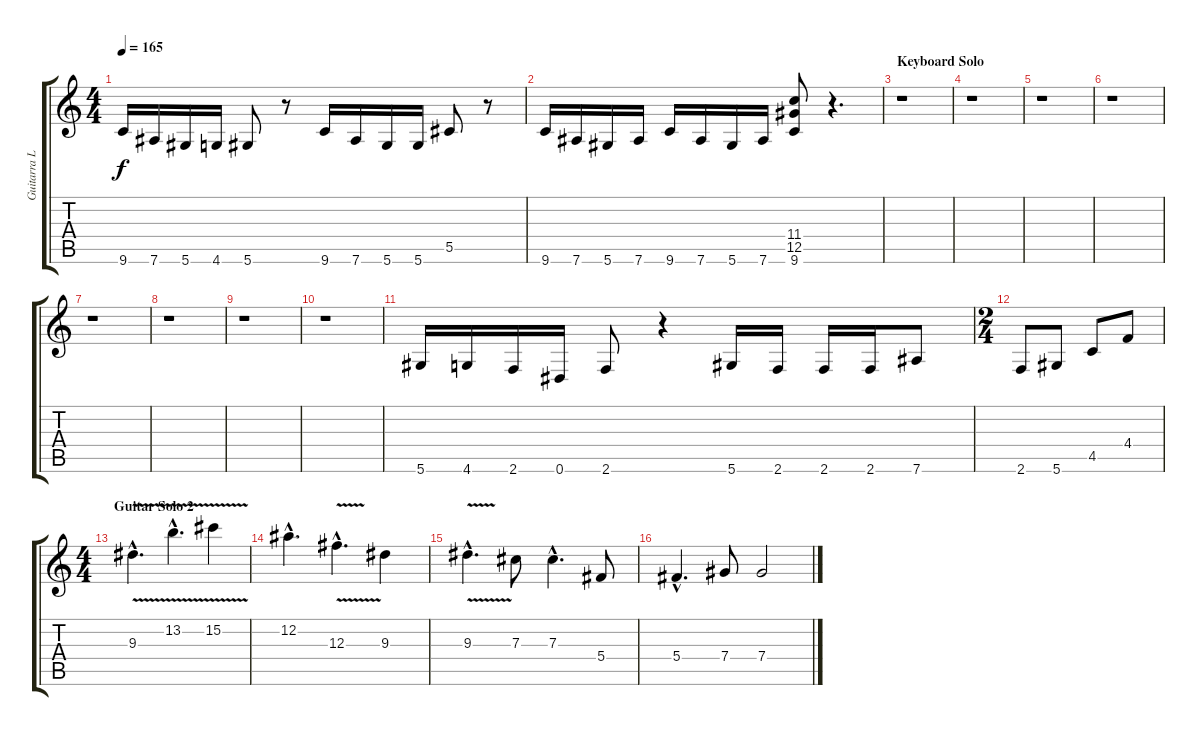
\track ("Guitarra Líder" "Guitarra L") {instrument distortionguitar}
\staff {score tabs}
\tuning (Eb4 Bb3 Gb3 Db3 Ab2 Eb2) {hide}
\ts (4 4)
\tempo 165
\clef g2
\ks c
9.6.16{dy f} 7.6.16 5.6.16 4.6.16 5.6.8 r.8 9.6.16 7.6.16 5.6.16 5.6.16 5.5.8 r.8 |
9.6.16 7.6.16 5.6.16 7.6.16 9.6.16 7.6.16 5.6.16 7.6.16 (11.4 12.5 9.6).8 r.4{d} |
\section ("" "Keyboard Solo")
r.1 |
r.1 |
r.1 |
r.1 |
r.1 |
r.1 |
r.1 |
r.1 |
5.6.16 4.6.16 2.6.16 0.6.16 2.6.8 r.4 5.6.16 2.6.16 2.6.16 2.6.16 7.6.8 |
\ts (2 4)
2.6.8 5.6.8 4.5.8 4.4.8 |
\ts (4 4)
\section ("" "Guitar Solo 2")
9.3{v hac}.4{d} 13.2{v hac}.4{d} 15.2{v}.4 |
12.2{hac}.4{d} 12.3{v hac}.4{d} 9.3.4 |
9.3{v hac}.4{d} 7.3.8 7.3{hac}.4{d} 5.4.8 |
5.4{hac}.4{d} 7.4.8 7.4.2
